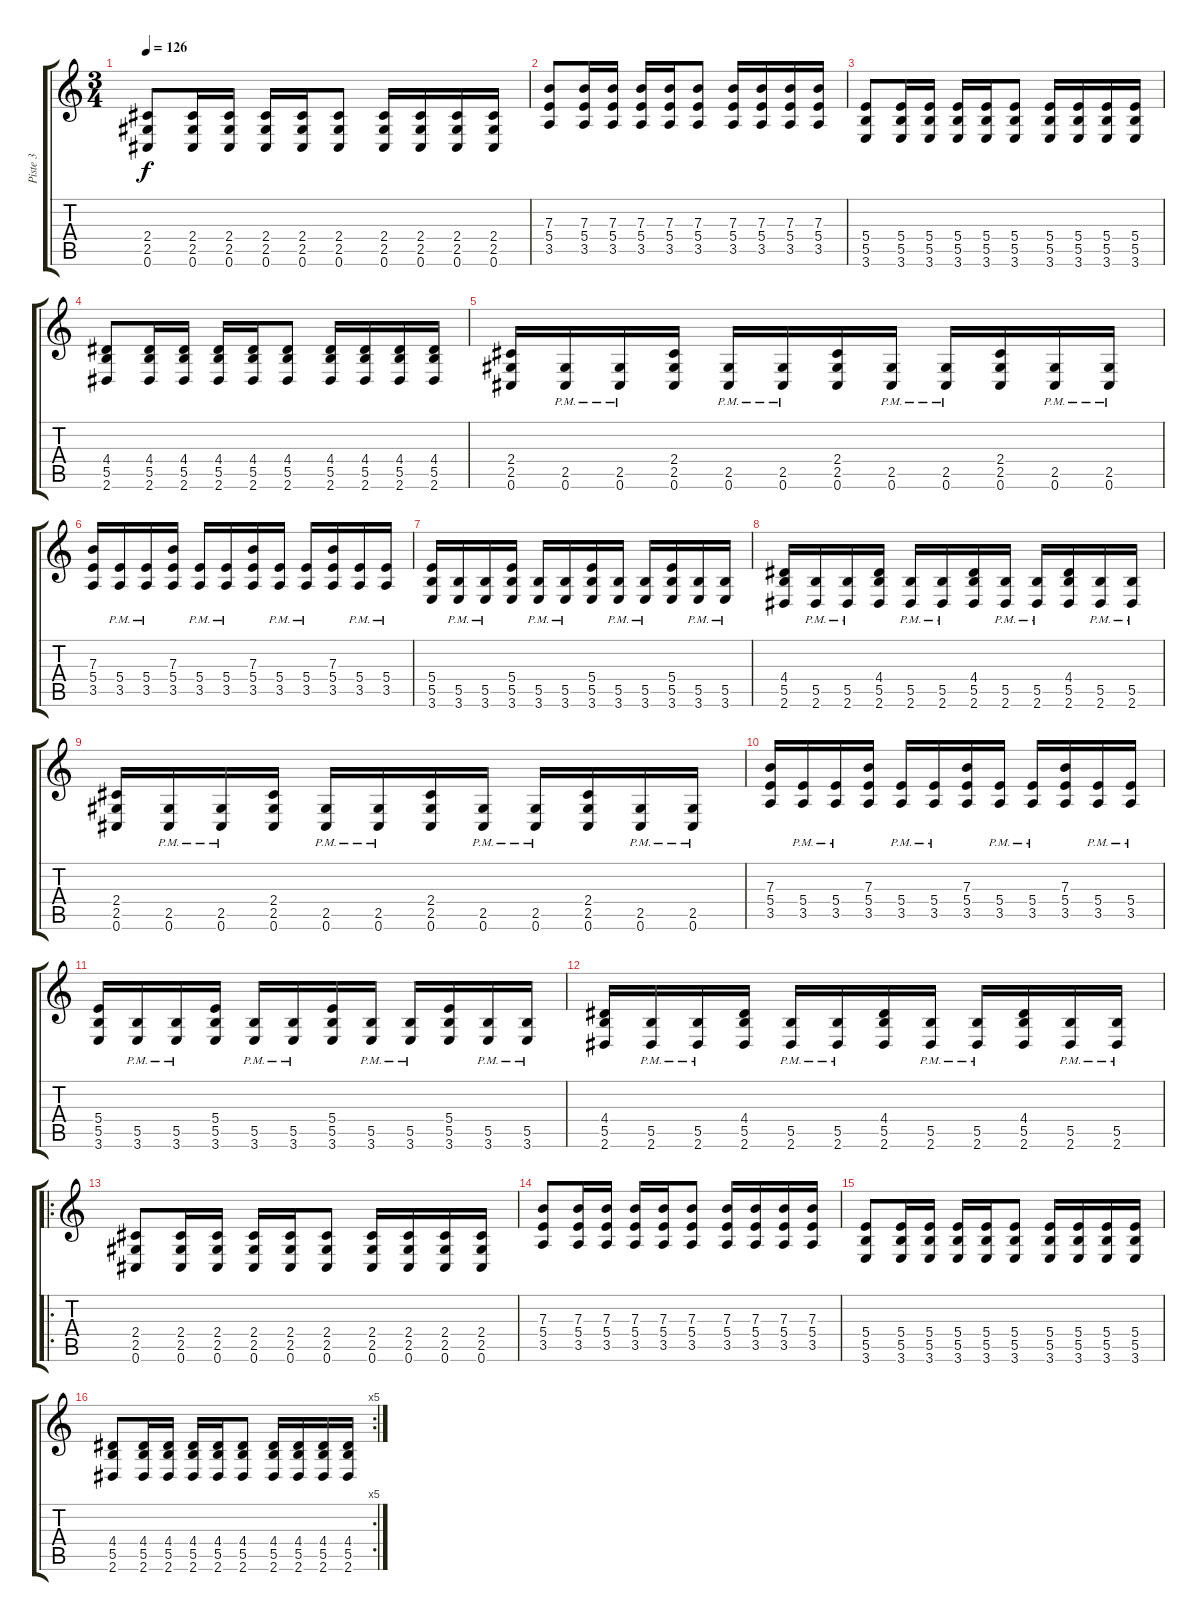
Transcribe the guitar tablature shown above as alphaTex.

\track ("Piste 3" "Piste 3") {instrument distortionguitar}
\staff {score tabs}
\tuning (Db4 Ab3 E3 B2 Gb2 Db2) {hide}
\ts (3 4)
\tempo 126
\clef g2
\ks c
(2.4 2.5 0.6).8{dy f} (2.4 2.5 0.6).16 (2.4 2.5 0.6).16 (2.4 2.5 0.6).16 (2.4 2.5 0.6).16 (2.4 2.5 0.6).8 (2.4 2.5 0.6).16 (2.4 2.5 0.6).16 (2.4 2.5 0.6).16 (2.4 2.5 0.6).16 |
(7.3 5.4 3.5).8 (7.3 5.4 3.5).16 (7.3 5.4 3.5).16 (7.3 5.4 3.5).16 (7.3 5.4 3.5).16 (7.3 5.4 3.5).8 (7.3 5.4 3.5).16 (7.3 5.4 3.5).16 (7.3 5.4 3.5).16 (7.3 5.4 3.5).16 |
(5.4 5.5 3.6).8 (5.4 5.5 3.6).16 (5.4 5.5 3.6).16 (5.4 5.5 3.6).16 (5.4 5.5 3.6).16 (5.4 5.5 3.6).8 (5.4 5.5 3.6).16 (5.4 5.5 3.6).16 (5.4 5.5 3.6).16 (5.4 5.5 3.6).16 |
(4.4 5.5 2.6).8 (4.4 5.5 2.6).16 (4.4 5.5 2.6).16 (4.4 5.5 2.6).16 (4.4 5.5 2.6).16 (4.4 5.5 2.6).8 (4.4 5.5 2.6).16 (4.4 5.5 2.6).16 (4.4 5.5 2.6).16 (4.4 5.5 2.6).16 |
(2.4 2.5 0.6).16 (2.5{pm} 0.6).16 (2.5{pm} 0.6).16 (2.4 2.5 0.6).16 (2.5{pm} 0.6).16 (2.5{pm} 0.6).16 (2.4 2.5 0.6).16 (2.5{pm} 0.6).16 (2.5{pm} 0.6).16 (2.4 2.5 0.6).16 (2.5{pm} 0.6).16 (2.5{pm} 0.6).16 |
(7.3 5.4 3.5).16 (5.4{pm} 3.5).16 (5.4{pm} 3.5).16 (7.3 5.4 3.5).16 (5.4{pm} 3.5).16 (5.4{pm} 3.5).16 (7.3 5.4 3.5).16 (5.4{pm} 3.5).16 (5.4{pm} 3.5).16 (7.3 5.4 3.5).16 (5.4{pm} 3.5).16 (5.4{pm} 3.5).16 |
(5.4 5.5 3.6).16 (5.5{pm} 3.6).16 (5.5{pm} 3.6).16 (5.4 5.5 3.6).16 (5.5{pm} 3.6).16 (5.5{pm} 3.6).16 (5.4 5.5 3.6).16 (5.5{pm} 3.6).16 (5.5{pm} 3.6).16 (5.4 5.5 3.6).16 (5.5{pm} 3.6).16 (5.5{pm} 3.6).16 |
(4.4 5.5 2.6).16 (5.5{pm} 2.6).16 (5.5{pm} 2.6).16 (4.4 5.5 2.6).16 (5.5{pm} 2.6).16 (5.5{pm} 2.6).16 (4.4 5.5 2.6).16 (5.5{pm} 2.6).16 (5.5{pm} 2.6).16 (4.4 5.5 2.6).16 (5.5{pm} 2.6).16 (5.5{pm} 2.6).16 |
(2.4 2.5 0.6).16 (2.5{pm} 0.6).16 (2.5{pm} 0.6).16 (2.4 2.5 0.6).16 (2.5{pm} 0.6).16 (2.5{pm} 0.6).16 (2.4 2.5 0.6).16 (2.5{pm} 0.6).16 (2.5{pm} 0.6).16 (2.4 2.5 0.6).16 (2.5{pm} 0.6).16 (2.5{pm} 0.6).16 |
(7.3 5.4 3.5).16 (5.4{pm} 3.5).16 (5.4{pm} 3.5).16 (7.3 5.4 3.5).16 (5.4{pm} 3.5).16 (5.4{pm} 3.5).16 (7.3 5.4 3.5).16 (5.4{pm} 3.5).16 (5.4{pm} 3.5).16 (7.3 5.4 3.5).16 (5.4{pm} 3.5).16 (5.4{pm} 3.5).16 |
(5.4 5.5 3.6).16 (5.5{pm} 3.6).16 (5.5{pm} 3.6).16 (5.4 5.5 3.6).16 (5.5{pm} 3.6).16 (5.5{pm} 3.6).16 (5.4 5.5 3.6).16 (5.5{pm} 3.6).16 (5.5{pm} 3.6).16 (5.4 5.5 3.6).16 (5.5{pm} 3.6).16 (5.5{pm} 3.6).16 |
(4.4 5.5 2.6).16 (5.5{pm} 2.6).16 (5.5{pm} 2.6).16 (4.4 5.5 2.6).16 (5.5{pm} 2.6).16 (5.5{pm} 2.6).16 (4.4 5.5 2.6).16 (5.5{pm} 2.6).16 (5.5{pm} 2.6).16 (4.4 5.5 2.6).16 (5.5{pm} 2.6).16 (5.5{pm} 2.6).16 |
\ro
(2.4 2.5 0.6).8 (2.4 2.5 0.6).16 (2.4 2.5 0.6).16 (2.4 2.5 0.6).16 (2.4 2.5 0.6).16 (2.4 2.5 0.6).8 (2.4 2.5 0.6).16 (2.4 2.5 0.6).16 (2.4 2.5 0.6).16 (2.4 2.5 0.6).16 |
(7.3 5.4 3.5).8 (7.3 5.4 3.5).16 (7.3 5.4 3.5).16 (7.3 5.4 3.5).16 (7.3 5.4 3.5).16 (7.3 5.4 3.5).8 (7.3 5.4 3.5).16 (7.3 5.4 3.5).16 (7.3 5.4 3.5).16 (7.3 5.4 3.5).16 |
(5.4 5.5 3.6).8 (5.4 5.5 3.6).16 (5.4 5.5 3.6).16 (5.4 5.5 3.6).16 (5.4 5.5 3.6).16 (5.4 5.5 3.6).8 (5.4 5.5 3.6).16 (5.4 5.5 3.6).16 (5.4 5.5 3.6).16 (5.4 5.5 3.6).16 |
\rc 5
(4.4 5.5 2.6).8 (4.4 5.5 2.6).16 (4.4 5.5 2.6).16 (4.4 5.5 2.6).16 (4.4 5.5 2.6).16 (4.4 5.5 2.6).8 (4.4 5.5 2.6).16 (4.4 5.5 2.6).16 (4.4 5.5 2.6).16 (4.4 5.5 2.6).16
